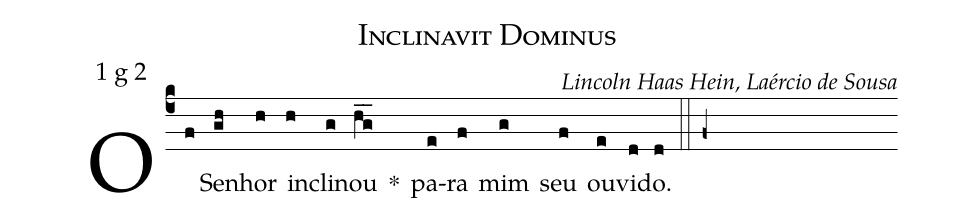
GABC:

name: Inclinavit Dominus;
mode: 1;
mode-differentia: g 2;
commentary: Lincoln Haas Hein, Laércio de Sousa;
%%
(c4)

O(f) Se(gh)nhor(h) in(h)cli(g)nou(h_g_) *() pa(e)ra(f) mim(g) seu(f) ou(e)vi(d)do.(d) (::f+)
